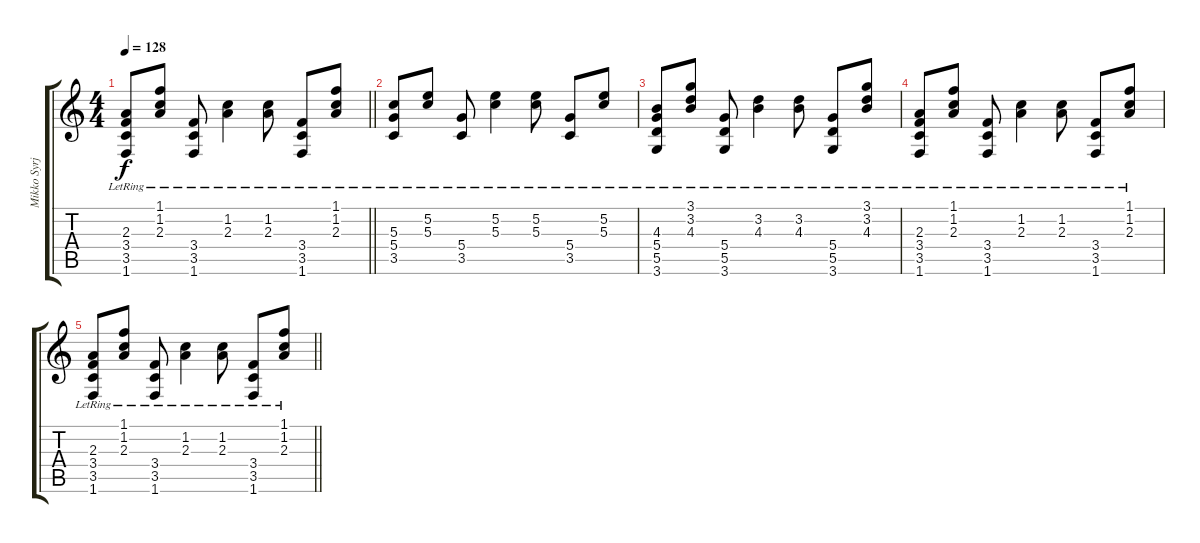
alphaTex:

\track ("Mikko Syrjä" "Mikko Syrj") {instrument acousticguitarsteel}
\staff {score tabs}
\tuning (E4 B3 G3 D3 A2 E2) {hide}
\ts (4 4)
\tempo 128
\clef g2
\barLineRight lightlight
\ks c
(2.3{lr} 3.4{lr} 3.5{lr} 1.6{lr}).8{dy f} (1.1{lr} 1.2{lr} 2.3{lr}).8 (3.4{lr} 3.5{lr} 1.6{lr}).8 (1.2{lr} 2.3{lr}).4 (1.2{lr} 2.3{lr}).8 (3.4{lr} 3.5{lr} 1.6{lr}).8 (1.1{lr} 1.2{lr} 2.3{lr}).8 |
(5.3{lr} 5.4{lr} 3.5{lr}).8 (5.2{lr} 5.3{lr}).8 (5.4{lr} 3.5{lr}).8 (5.2{lr} 5.3{lr}).4 (5.2 5.3{lr}).8 (5.4{lr} 3.5{lr}).8 (5.2{lr} 5.3{lr}).8 |
(4.3{lr} 5.4{lr} 5.5{lr} 3.6{lr}).8 (3.1{lr} 3.2{lr} 4.3{lr}).8 (5.4{lr} 5.5{lr} 3.6{lr}).8 (3.2{lr} 4.3{lr}).4 (3.2{lr} 4.3{lr}).8 (5.4{lr} 5.5{lr} 3.6{lr}).8 (3.1{lr} 3.2{lr} 4.3{lr}).8 |
(2.3{lr} 3.4{lr} 3.5{lr} 1.6{lr}).8 (1.1{lr} 1.2{lr} 2.3{lr}).8 (3.4{lr} 3.5{lr} 1.6{lr}).8 (1.2{lr} 2.3{lr}).4 (1.2{lr} 2.3{lr}).8 (3.4{lr} 3.5{lr} 1.6{lr}).8 (1.1{lr} 1.2{lr} 2.3{lr}).8 |
\barLineRight lightlight
(2.3{lr} 3.4{lr} 3.5{lr} 1.6{lr}).8 (1.1{lr} 1.2{lr} 2.3{lr}).8 (3.4{lr} 3.5{lr} 1.6{lr}).8 (1.2{lr} 2.3{lr}).4 (1.2{lr} 2.3{lr}).8 (3.4{lr} 3.5{lr} 1.6{lr}).8 (1.1{lr} 1.2{lr} 2.3{lr}).8
